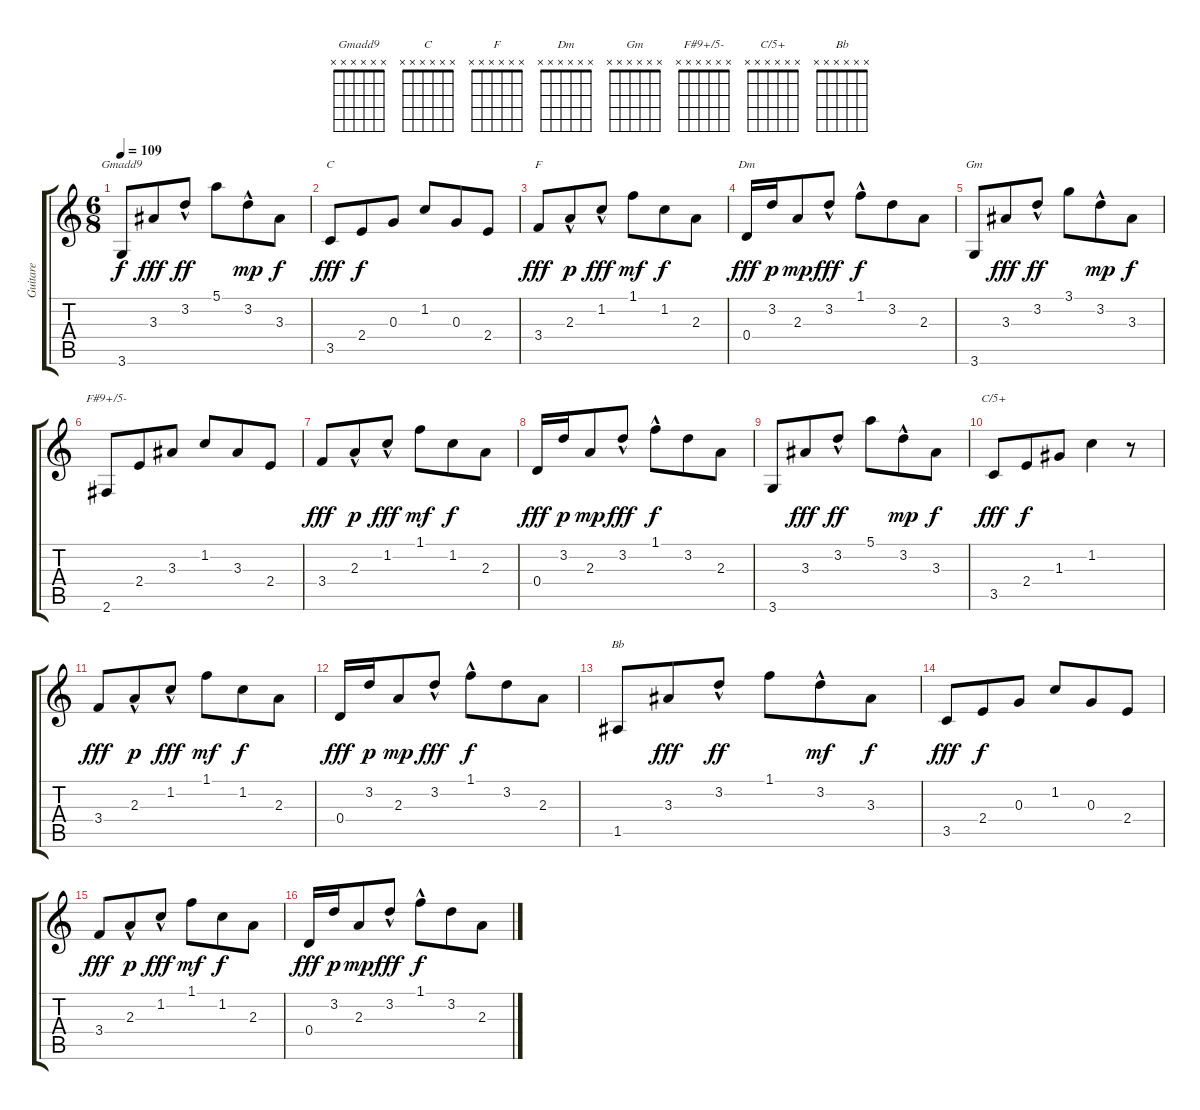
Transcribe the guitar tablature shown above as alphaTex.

\track ("Guitare" "Guitare") {instrument acousticguitarsteel}
\staff {score tabs}
\tuning (E4 B3 G3 D3 A2 E2) {hide}
\chord ("Gmadd9" x x x x x x) {firstfret 0}
\chord ("C" x x x x x x) {firstfret 0}
\chord ("F" x x x x x x) {firstfret 0}
\chord ("Dm" x x x x x x) {firstfret 0}
\chord ("Gm" x x x x x x) {firstfret 0}
\chord ("F#9+/5-" x x x x x x) {firstfret 0}
\chord ("C/5+" x x x x x x) {firstfret 0}
\chord ("Bb" x x x x x x) {firstfret 0}
\ts (6 8)
\tempo 109
\clef g2
\ks c
3.6.8{ch "Gmadd9" dy f} 3.3.8{dy fff} 3.2{hac}.8{dy ff} 5.1.8 3.2{hac}.8{dy mp} 3.3.8{dy f} |
3.5.8{ch "C" dy fff} 2.4.8{dy f} 0.3.8 1.2.8 0.3.8 2.4.8 |
3.4.8{ch "F" dy fff} 2.3{hac}.8{dy p} 1.2{hac}.8{dy fff} 1.1.8{dy mf} 1.2.8{dy f} 2.3.8 |
0.4.16{ch "Dm" dy fff} 3.2.16{dy p} 2.3.8{dy mp} 3.2{hac}.8{dy fff} 1.1{hac}.8{dy f} 3.2.8 2.3.8 |
3.6.8{ch "Gm"} 3.3.8{dy fff} 3.2{hac}.8{dy ff} 3.1.8 3.2{hac}.8{dy mp} 3.3.8{dy f} |
2.6.8{ch "F#9+/5-"} 2.4.8 3.3.8 1.2.8 3.3.8 2.4.8 |
3.4.8{dy fff} 2.3{hac}.8{dy p} 1.2{hac}.8{dy fff} 1.1.8{dy mf} 1.2.8{dy f} 2.3.8 |
0.4.16{dy fff} 3.2.16{dy p} 2.3.8{dy mp} 3.2{hac}.8{dy fff} 1.1{hac}.8{dy f} 3.2.8 2.3.8 |
3.6.8 3.3.8{dy fff} 3.2{hac}.8{dy ff} 5.1.8 3.2{hac}.8{dy mp} 3.3.8{dy f} |
3.5.8{ch "C/5+" dy fff} 2.4.8{dy f} 1.3.8 1.2.4 r.8 |
3.4.8{dy fff} 2.3{hac}.8{dy p} 1.2{hac}.8{dy fff} 1.1.8{dy mf} 1.2.8{dy f} 2.3.8 |
0.4.16{dy fff} 3.2.16{dy p} 2.3.8{dy mp} 3.2{hac}.8{dy fff} 1.1{hac}.8{dy f} 3.2.8 2.3.8 |
1.5.8{ch "Bb"} 3.3.8{dy fff} 3.2{hac}.8{dy ff} 1.1.8 3.2{hac}.8{dy mf} 3.3.8{dy f} |
3.5.8{dy fff} 2.4.8{dy f} 0.3.8 1.2.8 0.3.8 2.4.8 |
3.4.8{dy fff} 2.3{hac}.8{dy p} 1.2{hac}.8{dy fff} 1.1.8{dy mf} 1.2.8{dy f} 2.3.8 |
0.4.16{dy fff} 3.2.16{dy p} 2.3.8{dy mp} 3.2{hac}.8{dy fff} 1.1{hac}.8{dy f} 3.2.8 2.3.8
